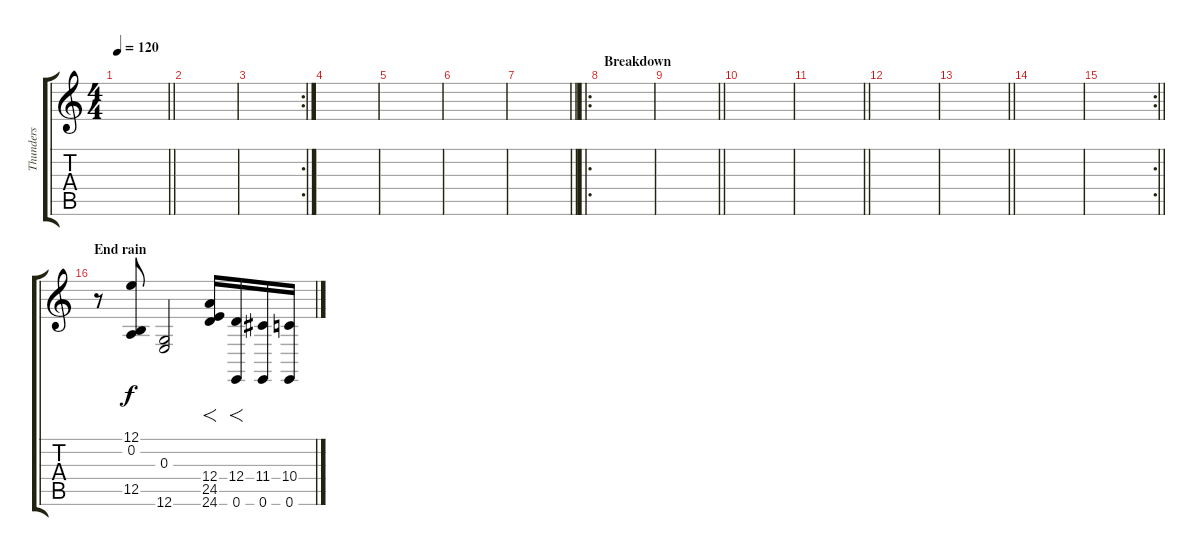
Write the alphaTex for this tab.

\track ("Thunders" "Thunders") {instrument gunshot}
\staff {score tabs}
\tuning (E4 B3 G3 D3 A2 E2) {hide}
\ts (4 4)
\tempo 120
\clef g2
\barLineRight lightlight
\ks c
|
|
\rc 2
|
|
|
|
\barLineRight lightlight
|
\ro
\section ("" "Breakdown")
|
\barLineRight lightlight
|
|
\barLineRight lightlight
|
|
\barLineRight lightlight
|
|
\rc 2
\barLineRight lightlight
|
\section ("" "End rain")
r.8 (12.1 0.2 12.5).8 (0.3 12.6).2 (12.4 24.5 24.6).16{f} (12.4 0.6).16{f} (11.4 0.6).16 (10.4 0.6).16
